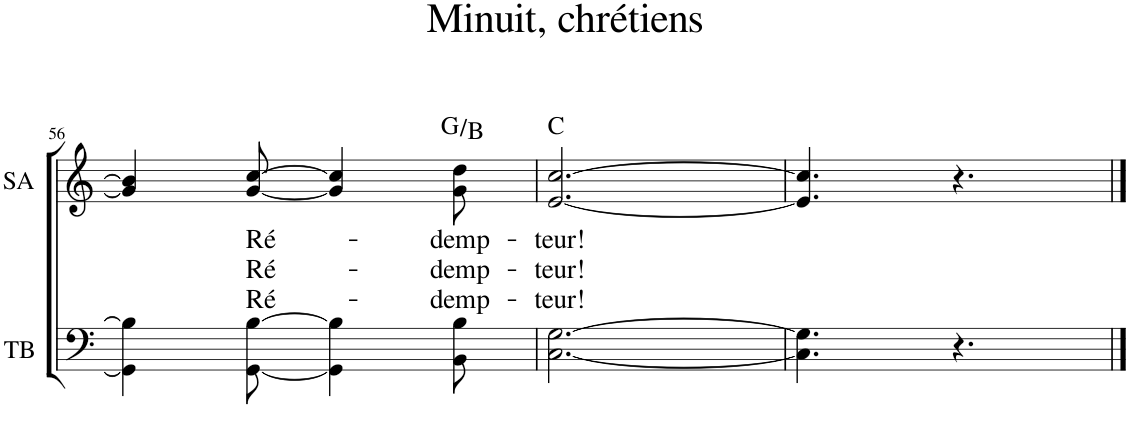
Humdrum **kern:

**kern	**kern	**text	**text	**text	**harte
*part2	*part1	*part1	*part1	*part1	*part1
*staff2	*staff1	*staff1	*staff1	*staff1	*
*I"Tenor &amp; Bass	*I"Soprano &amp; Alto	*	*	*	*
*I'TB	*I'SA	*	*	*	*
!!LO:PB:g=z
*clefF4	*clefG2	*	*	*	*
*k[]	*k[]	*	*	*	*
*M6/8	*M6/8	*	*	*	*
=56	=56	=56	=56	=56	=56
4GG\] 4B\]	4g/] 4b/]	.	.	.	.
!	!	!LO:LY:b	!LO:LY:b	!LO:LY:b	!
[8GG\ [>8B\	[8g/ [8cc/	Ré-	Ré-	Ré-	.
4GG\] 4B\]	4g/] 4cc/]	.	.	.	.
!	!	!LO:LY:b	!LO:LY:b	!LO:LY:b	!
8BB\ 8B\	8g\ 8dd\	-demp-	-demp-	-demp-	G:maj/3
=57	=57	=57	=57	=57	=57
!	!	!LO:LY:b	!LO:LY:b	!LO:LY:b	!
[2.C\ [2.G\	[2.e/ [2.cc/	-teur!	-teur!	-teur!	C:maj
=58	=58	=58	=58	=58	=58
4.C\] 4.G\]	4.e/] 4.cc/]	.	.	.	.
4.r	4.r	.	.	.	.
==	==	==	==	==	==
*-	*-	*-	*-	*-	*-
